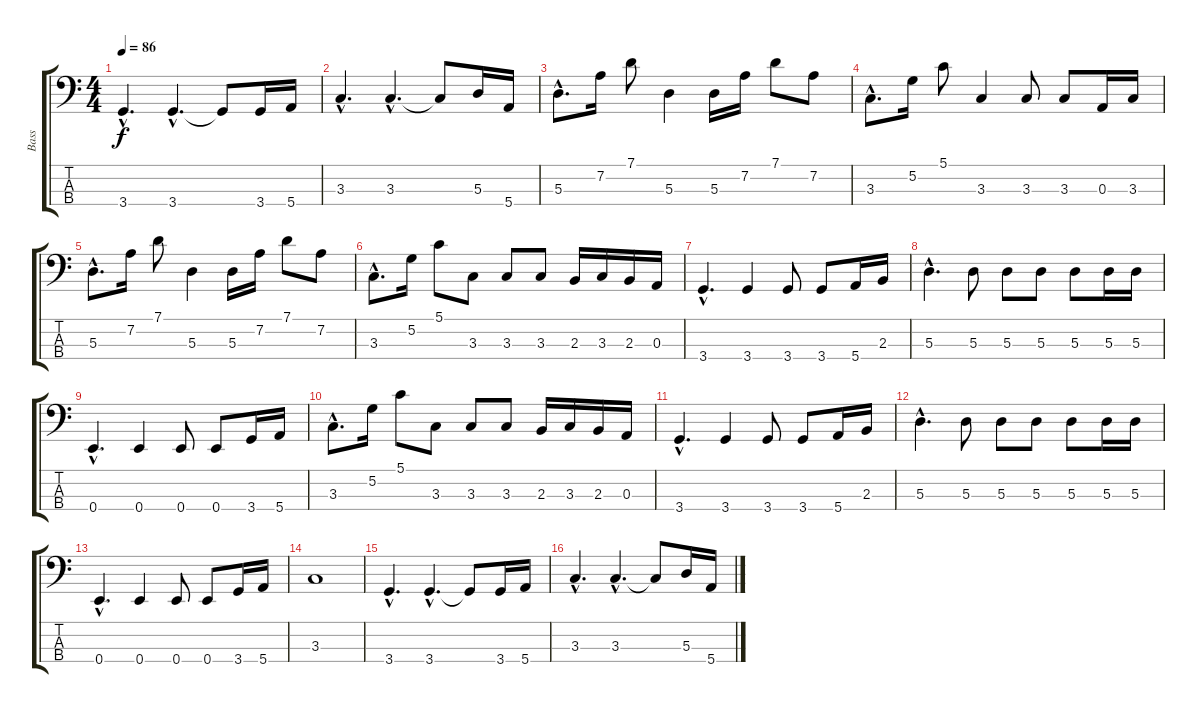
\track ("Bass" "Bass") {instrument electricbassfinger}
\staff {score tabs}
\tuning (G2 D2 A1 E1) {hide}
\ts (4 4)
\tempo 86
\clef f4
\ks c
3.4{hac}.4{d dy f} 3.4{hac}.4{d} 3.4{t}.8 3.4.16 5.4.16 |
3.3{hac}.4{d} 3.3{hac}.4{d} 3.3{t}.8 5.3.16 5.4.16 |
5.3{hac}.8{d} 7.2.16 7.1.8 5.3.4 5.3.16 7.2.16 7.1.8 7.2.8 |
3.3{hac}.8{d} 5.2.16 5.1.8 3.3.4 3.3.8 3.3.8 0.3.16 3.3.16 |
5.3{hac}.8{d} 7.2.16 7.1.8 5.3.4 5.3.16 7.2.16 7.1.8 7.2.8 |
3.3{hac}.8{d} 5.2.16 5.1.8 3.3.8 3.3.8 3.3.8 2.3.16 3.3.16 2.3.16 0.3.16 |
3.4{hac}.4{d} 3.4.4 3.4.8 3.4.8 5.4.16 2.3.16 |
5.3{hac}.4{d} 5.3.8 5.3.8 5.3.8 5.3.8 5.3.16 5.3.16 |
0.4{hac}.4{d} 0.4.4 0.4.8 0.4.8 3.4.16 5.4.16 |
3.3{hac}.8{d} 5.2.16 5.1.8 3.3.8 3.3.8 3.3.8 2.3.16 3.3.16 2.3.16 0.3.16 |
3.4{hac}.4{d} 3.4.4 3.4.8 3.4.8 5.4.16 2.3.16 |
5.3{hac}.4{d} 5.3.8 5.3.8 5.3.8 5.3.8 5.3.16 5.3.16 |
0.4{hac}.4{d} 0.4.4 0.4.8 0.4.8 3.4.16 5.4.16 |
3.3.1 |
3.4{hac}.4{d} 3.4{hac}.4{d} 3.4{t}.8 3.4.16 5.4.16 |
3.3{hac}.4{d} 3.3{hac}.4{d} 3.3{t}.8 5.3.16 5.4.16
